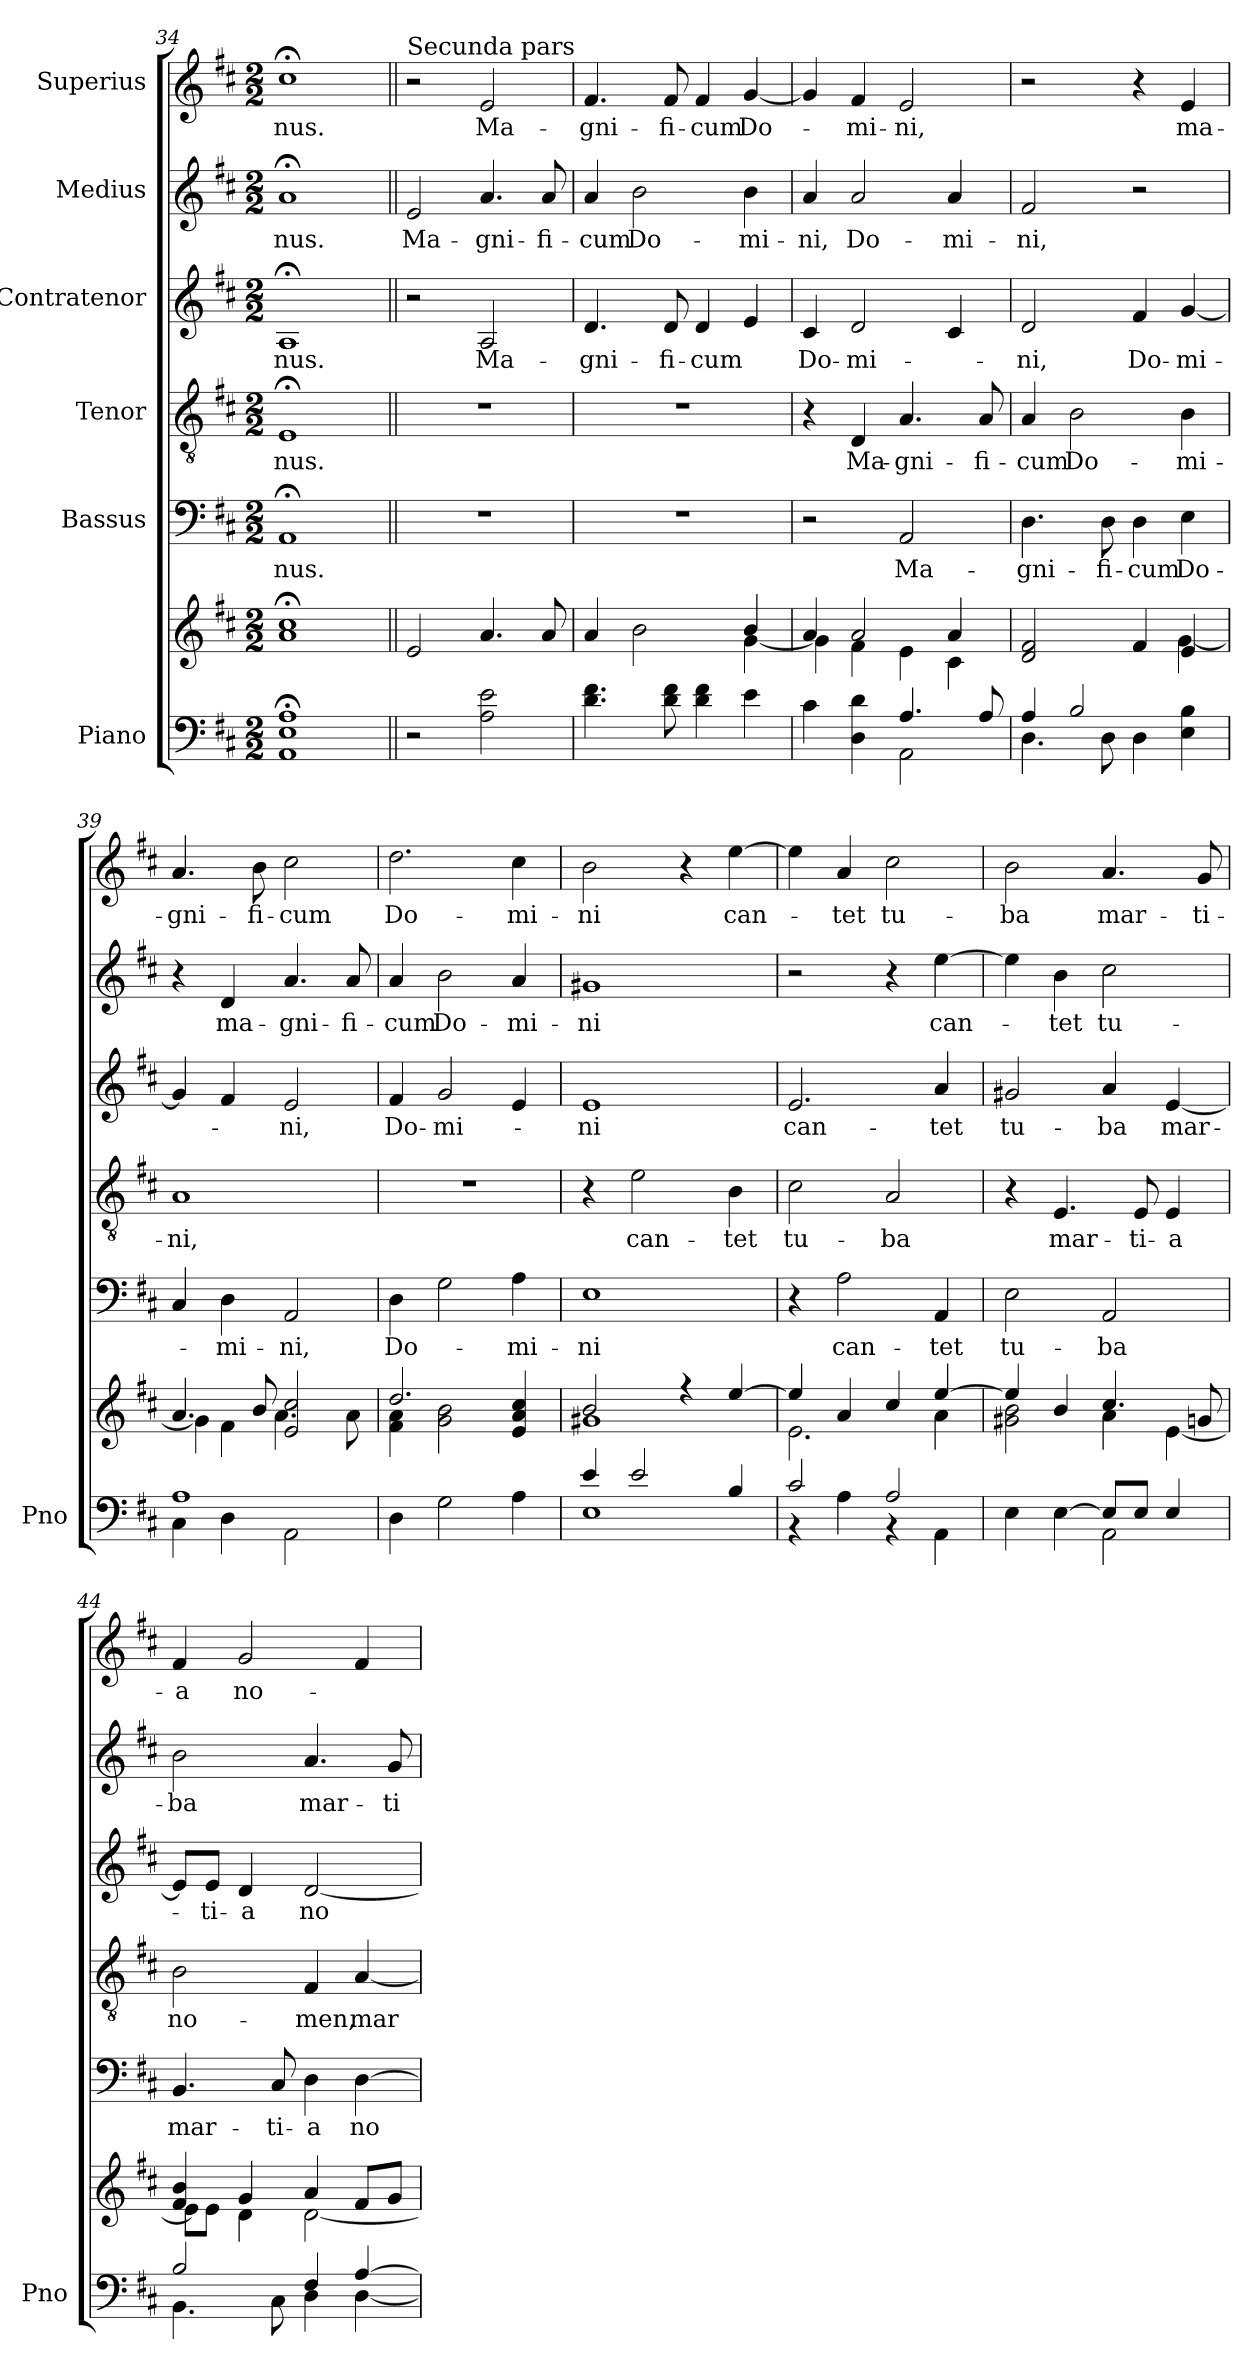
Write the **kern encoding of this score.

**kern	**kern	**kern	**text	**kern	**text	**kern	**text	**kern	**text	**kern	**text
*part6	*part6	*part5	*part5	*part4	*part4	*part3	*part3	*part2	*part2	*part1	*part1
*staff7	*staff6	*staff5	*staff5	*staff4	*staff4	*staff3	*staff3	*staff2	*staff2	*staff1	*staff1
*I"Piano	*	*I"Bassus	*	*I"Tenor	*	*I"Contratenor	*	*I"Medius	*	*I"Superius	*
*I'Pno	*	*	*	*	*	*	*	*	*	*	*
*clefF4	*clefG2	*clefF4	*	*clefGv2	*	*clefG2	*	*clefG2	*	*clefG2	*
*k[f#c#]	*k[f#c#]	*k[f#c#]	*	*k[f#c#]	*	*k[f#c#]	*	*k[f#c#]	*	*k[f#c#]	*
*M2/2	*M2/2	*M2/2	*	*M2/2	*	*M2/2	*	*M2/2	*	*M2/2	*
=34	=34	=34	=34	=34	=34	=34	=34	=34	=34	=34	=34
1AA;< 1E;< 1A;<	1a;< 1cc#;<	1AA;<	-nus.	1E;<	-nus.	1A;<	-nus.	1a;<	-nus.	1cc#;<	-nus.
=35||	=35||	=35||	=35||	=35||	=35||	=35||	=35||	=35||	=35||	=35||	=35||
!	!	!	!	!	!	!	!	!	!	!LO:TX:t=Secunda pars	!
2r	2e/	1r	.	1r	.	2r	.	2e/	Ma-	2r	.
2A\ 2e\	4.a/	.	.	.	.	2A/	Ma-	4.a/	-gni-	2e/	Ma-
.	8a/	.	.	.	.	.	.	8a/	-fi-	.	.
=36	=36	=36	=36	=36	=36	=36	=36	=36	=36	=36	=36
*	*^	*	*	*	*	*	*	*	*	*	*
4.d\ 4.f#\	4a/	2.ryy	1r	.	1r	.	4.d/	-gni-	4a/	-cum	4.f#/	-gni-
.	2b\	.	.	.	.	.	.	.	2b\	Do-	.	.
8d\ 8f#\	.	.	.	.	.	.	8d/	-fi-	.	.	8f#/	-fi-
4d\ 4f#\	.	.	.	.	.	.	4d/	-cum	.	.	4f#/	-cum
4e\	4b/	[4g\	.	.	.	.	4e/	.	4b\	-mi-	[4g/	Do-
=37	=37	=37	=37	=37	=37	=37	=37	=37	=37	=37	=37	=37
*^	*	*	*	*	*	*	*	*	*	*	*	*
4c#\	2ryy	4a/	4g\]	2r	.	4r	.	4c#/	Do-	4a/	-ni,	4g/]	.
4D\ 4d\	.	2a/	4f#\	.	.	4D/	Ma-	2d/	-mi-	2a/	Do-	4f#/	-mi-
4.A/	2AA\	.	4e\	2AA/	Ma-	4.A/	-gni-	.	.	.	.	2e/	-ni,
.	.	4a/	4c#\	.	.	.	.	4c#/	.	4a/	-mi-	.	.
8A/	.	.	.	.	.	8A/	-fi-	.	.	.	.	.	.
=38	=38	=38	=38	=38	=38	=38	=38	=38	=38	=38	=38	=38	=38
4A/	4.D\	2d/ 2f#/	2.ryy	4.D\	-gni-	4A/	-cum	2d/	-ni,	2f#/	-ni,	2r	.
2B/	.	.	.	.	.	2B\	Do-	.	.	.	.	.	.
.	8D\	.	.	8D\	-fi-	.	.	.	.	.	.	.	.
.	4D\	4f#/	.	4D\	-cum	.	.	4f#/	Do-	2r	.	4r	.
4E\ 4B\	4ryy	4e/	[>4g\	4E\	Do-	4B\	-mi-	[4g/	-mi-	.	.	4e/	ma-
=39	=39	=39	=39	=39	=39	=39	=39	=39	=39	=39	=39	=39	=39
1A	4C#\	4.a/	4g\]	4C#/	.	1A	-ni,	4g/]	.	4r	.	4.a/	-gni-
.	4D\	.	4f#\	4D\	-mi-	.	.	4f#/	.	4d/	ma-	.	.
.	.	8b/	.	.	.	.	.	.	.	.	.	8b\	-fi-
.	2AA\	2e/ 2cc#/	4.a\	2AA/	-ni,	.	.	2e/	-ni,	4.a/	-gni-	2cc#\	-cum
.	.	.	8a\	.	.	.	.	.	.	8a/	-fi-	.	.
*v	*v	*	*	*	*	*	*	*	*	*	*	*	*
=40	=40	=40	=40	=40	=40	=40	=40	=40	=40	=40	=40	=40
4D\	2.dd/	4f#\ 4a\	4D\	Do-	1r	.	4f#/	Do-	4a/	-cum	2.dd\	Do-
2G\	.	2g\ 2b\	2G\	.	.	.	2g/	-mi-	2b\	Do-	.	.
4A\	4e/ 4a/ 4cc#/	4ryy	4A\	-mi-	.	.	4e/	.	4a/	-mi-	4cc#\	-mi-
=41	=41	=41	=41	=41	=41	=41	=41	=41	=41	=41	=41	=41
*^	*	*	*	*	*	*	*	*	*	*	*	*
4e/	1E	2b/	1g#X	1E	-ni	4r	.	1e	-ni	1g#X	-ni	2b\	-ni
2e/	.	.	.	.	.	2e\	can-	.	.	.	.	.	.
.	.	4r	.	.	.	.	.	.	.	.	.	4r	.
4B/	.	[4ee/	.	.	.	4B\	-tet	.	.	.	.	[4ee\	can-
=42	=42	=42	=42	=42	=42	=42	=42	=42	=42	=42	=42	=42	=42
2c#/	4r	4ee/]	2.e\	4r	.	2c#\	tu-	2.e/	can-	2r	.	4ee\]	.
.	4A\	4a/	.	2A\	can-	.	.	.	.	.	.	4a/	-tet
2A/	4r	4cc#/	.	.	.	2A/	-ba	.	.	4r	.	2cc#\	tu-
.	4AA\	[4ee/	4a\	4AA/	-tet	.	.	4a/	-tet	[4ee\	can-	.	.
=43	=43	=43	=43	=43	=43	=43	=43	=43	=43	=43	=43	=43	=43
4E\	2ryy	4ee/]	2g#X\ 2b\	2E\	tu-	4r	.	2g#X/	tu-	4ee\]	.	2b\	-ba
[4E\	.	4b/	.	.	.	4.E/	mar-	.	.	4b\	-tet	.	.
8E/L]	2AA\	4.cc#/	4a\	2AA/	-ba	.	.	4a/	-ba	2cc#\	tu-	4.a/	mar-
8E/J	.	.	.	.	.	8E/	-ti-	.	.	.	.	.	.
4E/	.	.	[4e\	.	.	4E/	-a	[4e/	mar-	.	.	.	.
.	.	8gn/	.	.	.	.	.	.	.	.	.	8g/	-ti-
=44	=44	=44	=44	=44	=44	=44	=44	=44	=44	=44	=44	=44	=44
2B/	4.BB\	4f#/ 4b/	8e\L]	4.BB/	mar-	2B\	no-	8e/L]	.	2b\	-ba	4f#/	-a
.	.	.	8e\J	.	.	.	.	8e/J	-ti-	.	.	.	.
.	.	4g/	4d\	.	.	.	.	4d/	-a	.	.	2g/	no-
.	8C#\	.	.	8C#/	-ti-	.	.	.	.	.	.	.	.
4F#/	4D\	4a/	[2d\	4D\	-a	4F#/	-men,	[2d/	no-	4.a/	mar-	.	.
[4A/	[4D\	8f#/L	.	[4D\	no-	[4A/	mar-	.	.	.	.	4f#/	.
.	.	8g/J	.	.	.	.	.	.	.	8g/	-ti-	.	.
*v	*v	*	*	*	*	*	*	*	*	*	*	*	*
*	*v	*v	*	*	*	*	*	*	*	*	*	*
=	=	=	=	=	=	=	=	=	=	=	=
*-	*-	*-	*-	*-	*-	*-	*-	*-	*-	*-	*-
